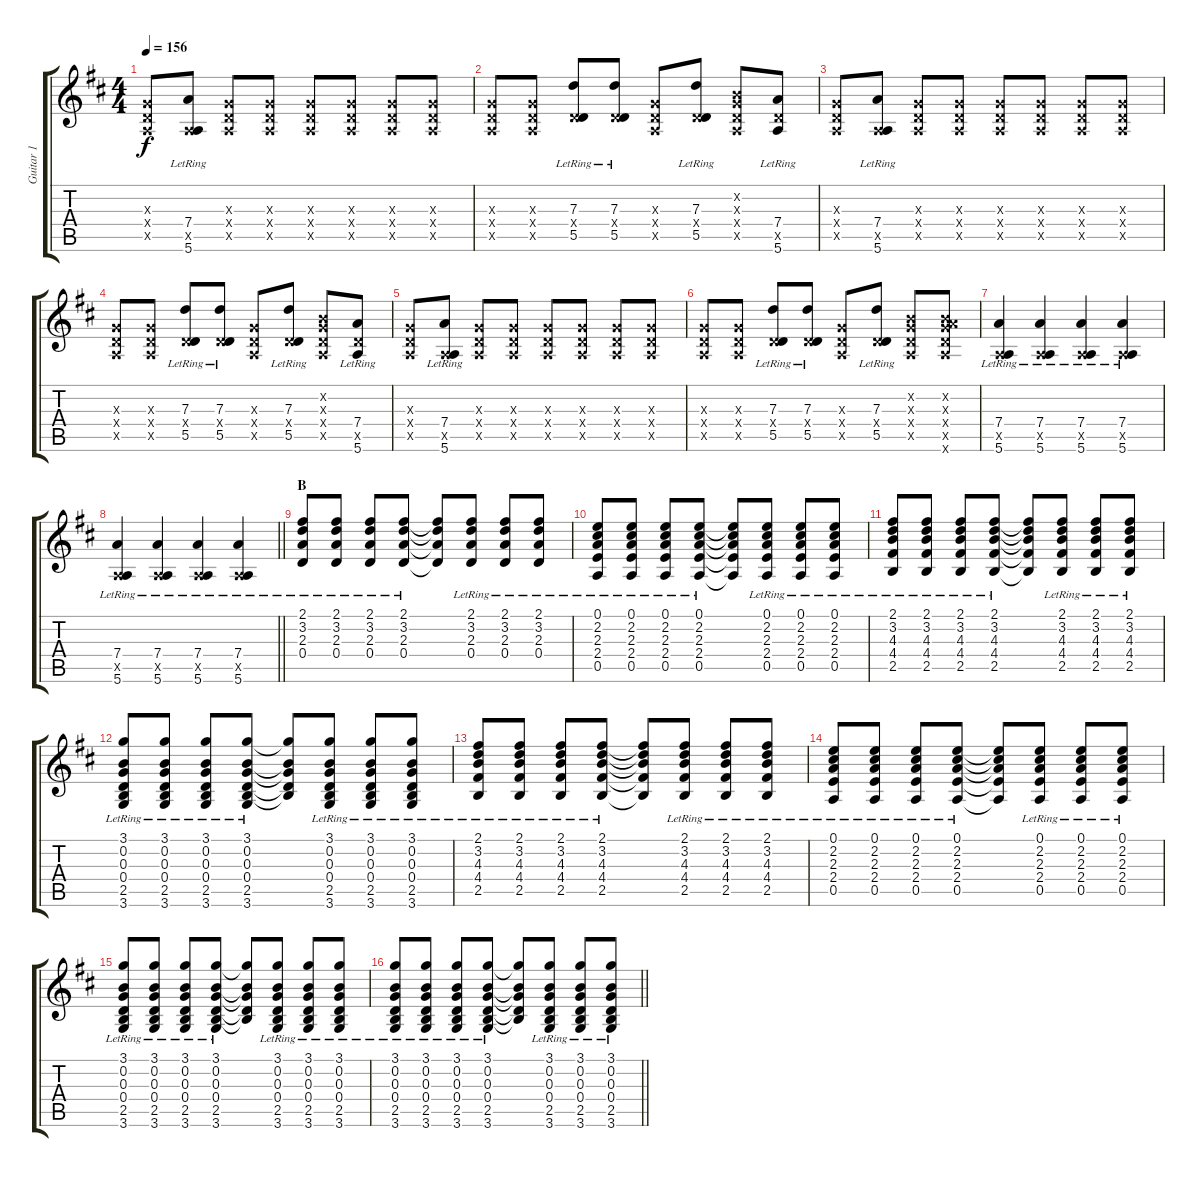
\track ("Guitar 1" "Guitar 1") {instrument electricguitarjazz}
\staff {score tabs}
\tuning (E4 B3 G3 D3 A2 E2) {hide}
\ts (4 4)
\tempo 156
\clef g2
\ks d
(0.3{x} 0.4{x} 0.5{x}).8{dy f} (7.4{lr} 0.5{x} 5.6{lr}).8 (0.3{x} 0.4{x} 0.5{x}).8 (0.3{x} 0.4{x} 0.5{x}).8 (0.3{x} 0.4{x} 0.5{x}).8 (0.3{x} 0.4{x} 0.5{x}).8 (0.3{x} 0.4{x} 0.5{x}).8 (0.3{x} 0.4{x} 0.5{x}).8 |
(0.3{x} 0.4{x} 0.5{x}).8 (0.3{x} 0.4{x} 0.5{x}).8 (7.3{lr} 0.4{x} 5.5{lr}).8 (7.3{lr} 0.4{x} 5.5{lr}).8 (0.3{x} 0.4{x} 0.5{x}).8 (7.3{lr} 0.4{x} 5.5{lr}).8 (0.2{x} 0.3{x} 0.4{x} 0.5{x}).8 (7.4{lr} 5.5{x} 5.6{lr}).8 |
(0.3{x} 0.4{x} 0.5{x}).8 (7.4{lr} 0.5{x} 5.6{lr}).8 (0.3{x} 0.4{x} 0.5{x}).8 (0.3{x} 0.4{x} 0.5{x}).8 (0.3{x} 0.4{x} 0.5{x}).8 (0.3{x} 0.4{x} 0.5{x}).8 (0.3{x} 0.4{x} 0.5{x}).8 (0.3{x} 0.4{x} 0.5{x}).8 |
(0.3{x} 0.4{x} 0.5{x}).8 (0.3{x} 0.4{x} 0.5{x}).8 (7.3{lr} 0.4{x} 5.5{lr}).8 (7.3{lr} 0.4{x} 5.5{lr}).8 (0.3{x} 0.4{x} 0.5{x}).8 (7.3{lr} 0.4{x} 5.5{lr}).8 (0.2{x} 0.3{x} 0.4{x} 0.5{x}).8 (7.4{lr} 5.5{x} 5.6{lr}).8 |
(0.3{x} 0.4{x} 0.5{x}).8 (7.4{lr} 0.5{x} 5.6{lr}).8 (0.3{x} 0.4{x} 0.5{x}).8 (0.3{x} 0.4{x} 0.5{x}).8 (0.3{x} 0.4{x} 0.5{x}).8 (0.3{x} 0.4{x} 0.5{x}).8 (0.3{x} 0.4{x} 0.5{x}).8 (0.3{x} 0.4{x} 0.5{x}).8 |
(0.3{x} 0.4{x} 0.5{x}).8 (0.3{x} 0.4{x} 0.5{x}).8 (7.3{lr} 0.4{x} 5.5{lr}).8 (7.3{lr} 0.4{x} 5.5{lr}).8 (0.3{x} 0.4{x} 0.5{x}).8 (7.3{lr} 0.4{x} 5.5{lr}).8 (0.2{x} 0.3{x} 0.4{x} 0.5{x}).8 (0.2{x} 0.3{x} 7.4{x} 5.5{x} 5.6{x}).8 |
(7.4{lr} 0.5{x} 5.6{lr}).4 (7.4{lr} 0.5{x} 5.6{lr}).4 (7.4{lr} 0.5{x} 5.6{lr}).4 (7.4{lr} 0.5{x} 5.6{lr}).4 |
\barLineRight lightlight
(7.4{lr} 0.5{x} 5.6{lr}).4 (7.4{lr} 0.5{x} 5.6{lr}).4 (7.4{lr} 0.5{x} 5.6{lr}).4 (7.4{lr} 0.5{x} 5.6{lr}).4 |
\section ("" "B")
(2.1{lr} 3.2{lr} 2.3{lr} 0.4{lr}).8 (2.1{lr} 3.2{lr} 2.3{lr} 0.4{lr}).8 (2.1{lr} 3.2{lr} 2.3{lr} 0.4{lr}).8 (2.1{lr} 3.2{lr} 2.3{lr} 0.4{lr}).8 (2.1{t} 3.2{t} 2.3{t} 0.4{t}).8 (2.1{lr} 3.2{lr} 2.3{lr} 0.4{lr}).8 (2.1{lr} 3.2{lr} 2.3{lr} 0.4{lr}).8 (2.1{lr} 3.2{lr} 2.3{lr} 0.4{lr}).8 |
(0.1{lr} 2.2{lr} 2.3{lr} 2.4{lr} 0.5{lr}).8 (0.1{lr} 2.2{lr} 2.3{lr} 2.4{lr} 0.5{lr}).8 (0.1{lr} 2.2{lr} 2.3{lr} 2.4{lr} 0.5{lr}).8 (0.1{lr} 2.2{lr} 2.3{lr} 2.4{lr} 0.5{lr}).8 (0.1{t} 2.2{t} 2.3{t} 2.4{t} 0.5{t}).8 (0.1{lr} 2.2{lr} 2.3{lr} 2.4{lr} 0.5{lr}).8 (0.1{lr} 2.2{lr} 2.3{lr} 2.4{lr} 0.5{lr}).8 (0.1{lr} 2.2{lr} 2.3{lr} 2.4{lr} 0.5{lr}).8 |
(2.1{lr} 3.2{lr} 4.3{lr} 4.4{lr} 2.5{lr}).8 (2.1{lr} 3.2{lr} 4.3{lr} 4.4{lr} 2.5{lr}).8 (2.1{lr} 3.2{lr} 4.3{lr} 4.4{lr} 2.5{lr}).8 (2.1{lr} 3.2{lr} 4.3{lr} 4.4{lr} 2.5{lr}).8 (2.1{t} 3.2{t} 4.3{t} 4.4{t} 2.5{t}).8 (2.1{lr} 3.2{lr} 4.3{lr} 4.4{lr} 2.5{lr}).8 (2.1{lr} 3.2{lr} 4.3{lr} 4.4{lr} 2.5{lr}).8 (2.1{lr} 3.2{lr} 4.3{lr} 4.4{lr} 2.5{lr}).8 |
(3.1{lr} 0.2{lr} 0.3{lr} 0.4{lr} 2.5{lr} 3.6).8 (3.1{lr} 0.2{lr} 0.3{lr} 0.4{lr} 2.5{lr} 3.6).8 (3.1{lr} 0.2{lr} 0.3{lr} 0.4{lr} 2.5{lr} 3.6).8 (3.1{lr} 0.2{lr} 0.3{lr} 0.4{lr} 2.5{lr} 3.6).8 (3.1{t} 0.2{t} 0.3{t} 0.4{t} 2.5{t}).8 (3.1{lr} 0.2{lr} 0.3{lr} 0.4{lr} 2.5{lr} 3.6).8 (3.1{lr} 0.2{lr} 0.3{lr} 0.4{lr} 2.5{lr} 3.6).8 (3.1{lr} 0.2{lr} 0.3{lr} 0.4{lr} 2.5{lr} 3.6).8 |
(2.1{lr} 3.2{lr} 4.3{lr} 4.4{lr} 2.5{lr}).8 (2.1{lr} 3.2{lr} 4.3{lr} 4.4{lr} 2.5{lr}).8 (2.1{lr} 3.2{lr} 4.3{lr} 4.4{lr} 2.5{lr}).8 (2.1{lr} 3.2{lr} 4.3{lr} 4.4{lr} 2.5{lr}).8 (2.1{t} 3.2{t} 4.3{t} 4.4{t} 2.5{t}).8 (2.1{lr} 3.2{lr} 4.3{lr} 4.4{lr} 2.5{lr}).8 (2.1{lr} 3.2{lr} 4.3{lr} 4.4{lr} 2.5{lr}).8 (2.1{lr} 3.2{lr} 4.3{lr} 4.4{lr} 2.5{lr}).8 |
(0.1{lr} 2.2{lr} 2.3{lr} 2.4{lr} 0.5{lr}).8 (0.1{lr} 2.2{lr} 2.3{lr} 2.4{lr} 0.5{lr}).8 (0.1{lr} 2.2{lr} 2.3{lr} 2.4{lr} 0.5{lr}).8 (0.1{lr} 2.2{lr} 2.3{lr} 2.4{lr} 0.5{lr}).8 (0.1{t} 2.2{t} 2.3{t} 2.4{t} 0.5{t}).8 (0.1{lr} 2.2{lr} 2.3{lr} 2.4{lr} 0.5{lr}).8 (0.1{lr} 2.2{lr} 2.3{lr} 2.4{lr} 0.5{lr}).8 (0.1{lr} 2.2{lr} 2.3{lr} 2.4{lr} 0.5{lr}).8 |
(3.1{lr} 0.2{lr} 0.3{lr} 0.4{lr} 2.5{lr} 3.6).8 (3.1{lr} 0.2{lr} 0.3{lr} 0.4{lr} 2.5{lr} 3.6).8 (3.1{lr} 0.2{lr} 0.3{lr} 0.4{lr} 2.5{lr} 3.6).8 (3.1{lr} 0.2{lr} 0.3{lr} 0.4{lr} 2.5{lr} 3.6).8 (3.1{t} 0.2{t} 0.3{t} 0.4{t} 2.5{t}).8 (3.1{lr} 0.2{lr} 0.3{lr} 0.4{lr} 2.5{lr} 3.6).8 (3.1{lr} 0.2{lr} 0.3{lr} 0.4{lr} 2.5{lr} 3.6).8 (3.1{lr} 0.2{lr} 0.3{lr} 0.4{lr} 2.5{lr} 3.6).8 |
\barLineRight lightlight
(3.1{lr} 0.2{lr} 0.3{lr} 0.4{lr} 2.5{lr} 3.6).8 (3.1{lr} 0.2{lr} 0.3{lr} 0.4{lr} 2.5{lr} 3.6).8 (3.1{lr} 0.2{lr} 0.3{lr} 0.4{lr} 2.5{lr} 3.6).8 (3.1{lr} 0.2{lr} 0.3{lr} 0.4{lr} 2.5{lr} 3.6).8 (3.1{t} 0.2{t} 0.3{t} 0.4{t} 2.5{t}).8 (3.1{lr} 0.2{lr} 0.3{lr} 0.4{lr} 2.5{lr} 3.6).8 (3.1{lr} 0.2{lr} 0.3{lr} 0.4{lr} 2.5{lr} 3.6).8 (3.1{lr} 0.2{lr} 0.3{lr} 0.4{lr} 2.5{lr} 3.6).8
